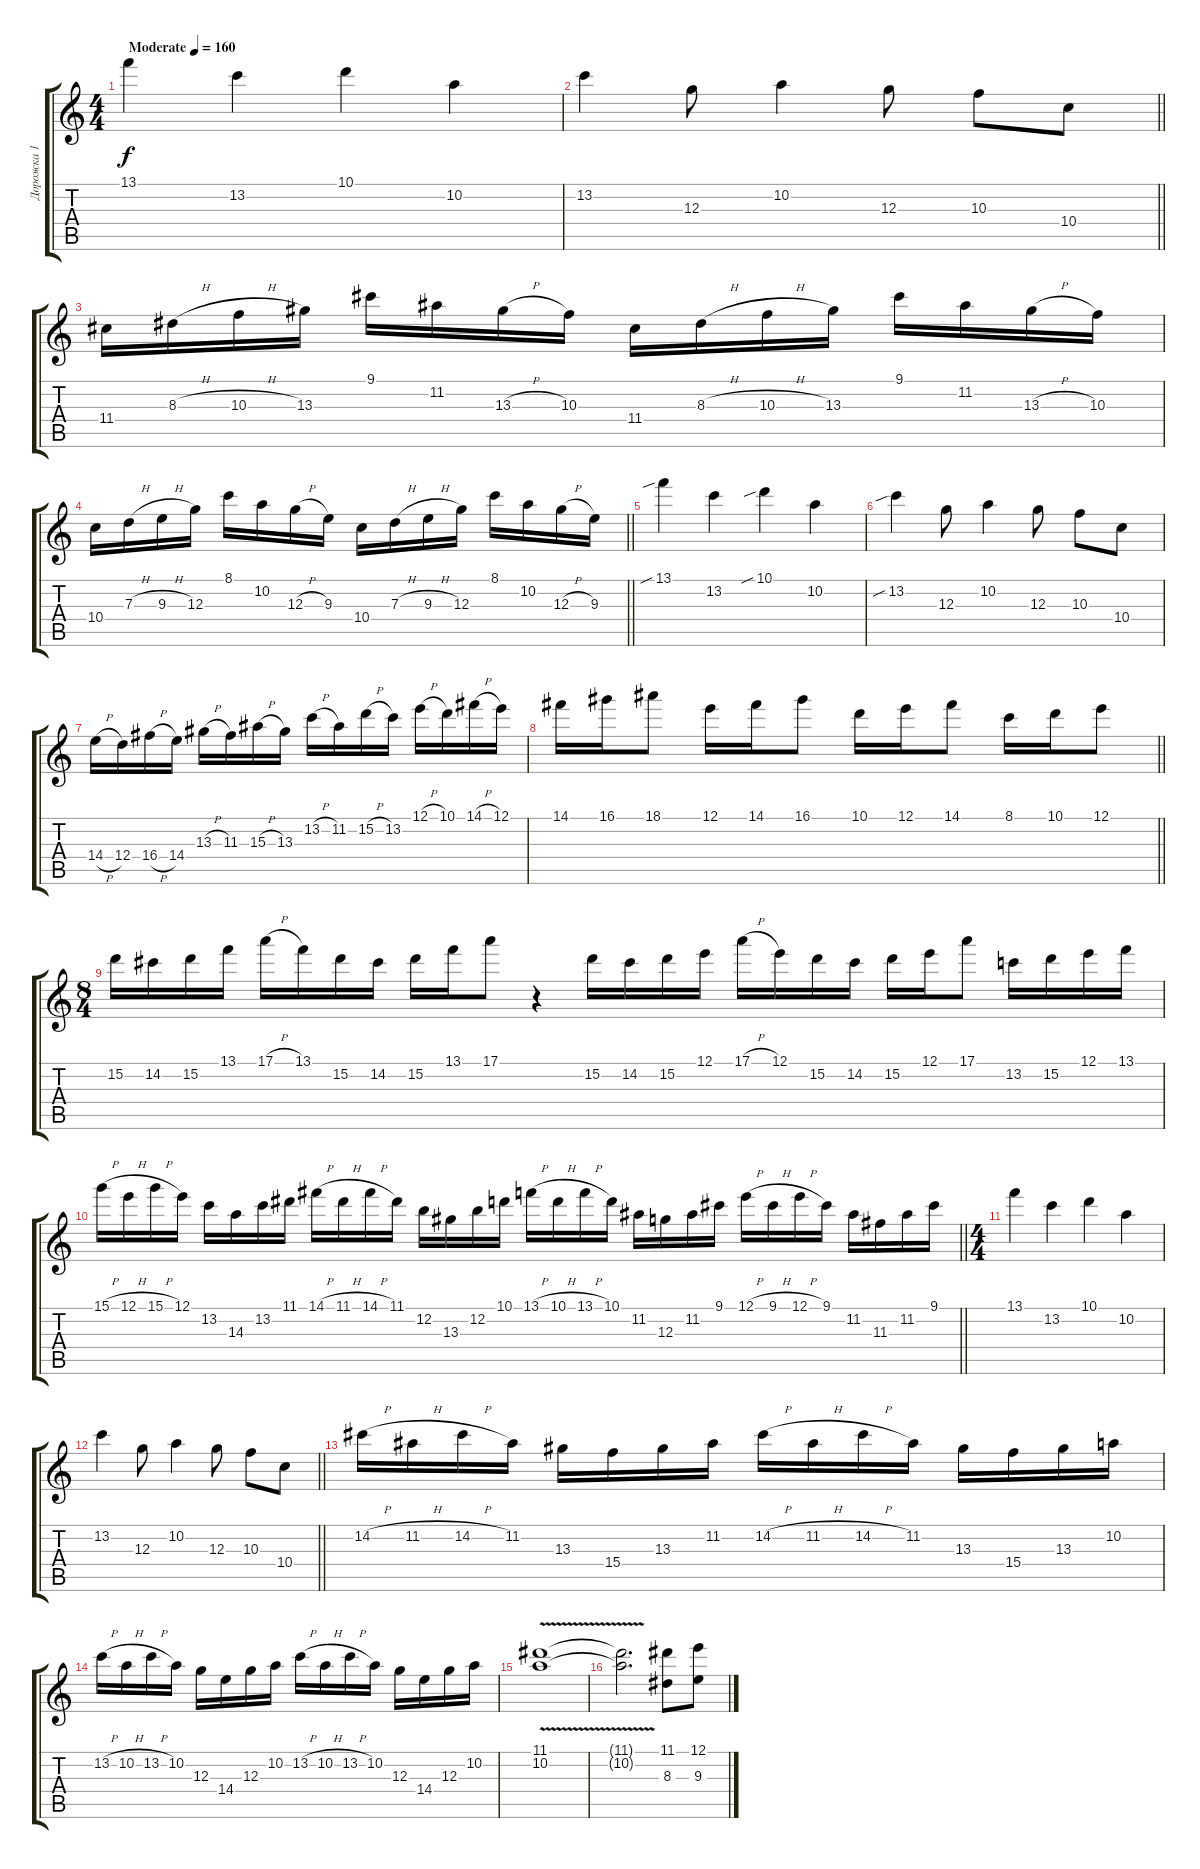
\track ("Дорожка 1" "Дорожка 1") {instrument distortionguitar}
\staff {score tabs}
\tuning (E4 B3 G3 D3 A2 E2) {hide}
\ts (4 4)
\tempo (160 "Moderate")
\clef g2
\ks c
13.1.4{dy f instrument distortionguitar} 13.2.4 10.1.4 10.2.4 |
\barLineRight lightlight
13.2.4 12.3.8 10.2.4 12.3.8 10.3.8 10.4.8 |
11.4.16 8.3{h}.16 10.3{h}.16 13.3.16 9.1.16 11.2.16 13.3{h}.16 10.3.16 11.4.16 8.3{h}.16 10.3{h}.16 13.3.16 9.1.16 11.2.16 13.3{h}.16 10.3.16 |
\barLineRight lightlight
10.4.16 7.3{h}.16 9.3{h}.16 12.3.16 8.1.16 10.2.16 12.3{h}.16 9.3.16 10.4.16 7.3{h}.16 9.3{h}.16 12.3.16 8.1.16 10.2.16 12.3{h}.16 9.3.16 |
13.1{sib}.4 13.2.4 10.1{sib}.4 10.2.4 |
13.2{sib}.4 12.3.8 10.2.4 12.3.8 10.3.8 10.4.8 |
14.4{h}.16 12.4.16 16.4{h}.16 14.4.16 13.3{h}.16 11.3.16 15.3{h}.16 13.3.16 13.2{h}.16 11.2.16 15.2{h}.16 13.2.16 12.1{h}.16 10.1.16 14.1{h}.16 12.1.16 |
\barLineRight lightlight
14.1.16 16.1.16 18.1.8 12.1.16 14.1.16 16.1.8 10.1.16 12.1.16 14.1.8 8.1.16 10.1.16 12.1.8 |
\ts (8 4)
15.2.16 14.2.16 15.2.16 13.1.16 17.1{h}.16 13.1.16 15.2.16 14.2.16 15.2.16 13.1.16 17.1.8 r.4 15.2.16 14.2.16 15.2.16 12.1.16 17.1{h}.16 12.1.16 15.2.16 14.2.16 15.2.16 12.1.16 17.1.8 13.2.16 15.2.16 12.1.16 13.1.16 |
\barLineRight lightlight
15.1{h}.16 12.1{h}.16 15.1{h}.16 12.1.16 13.2.16 14.3.16 13.2.16 11.1.16 14.1{h}.16 11.1{h}.16 14.1{h}.16 11.1.16 12.2.16 13.3.16 12.2.16 10.1.16 13.1{h}.16 10.1{h}.16 13.1{h}.16 10.1.16 11.2.16 12.3.16 11.2.16 9.1.16 12.1{h}.16 9.1{h}.16 12.1{h}.16 9.1.16 11.2.16 11.3.16 11.2.16 9.1.16 |
\ts (4 4)
13.1.4 13.2.4 10.1.4 10.2.4 |
\barLineRight lightlight
13.2.4 12.3.8 10.2.4 12.3.8 10.3.8 10.4.8 |
14.2{h}.16 11.2{h}.16 14.2{h}.16 11.2.16 13.3.16 15.4.16 13.3.16 11.2.16 14.2{h}.16 11.2{h}.16 14.2{h}.16 11.2.16 13.3.16 15.4.16 13.3.16 10.2.16 |
13.2{h}.16 10.2{h}.16 13.2{h}.16 10.2.16 12.3.16 14.4.16 12.3.16 10.2.16 13.2{h}.16 10.2{h}.16 13.2{h}.16 10.2.16 12.3.16 14.4.16 12.3.16 10.2.16 |
(11.1{v} 10.2{v}).1 |
(11.1{t} 10.2{t}).2{d} (11.1 8.3).8 (12.1 9.3).8
